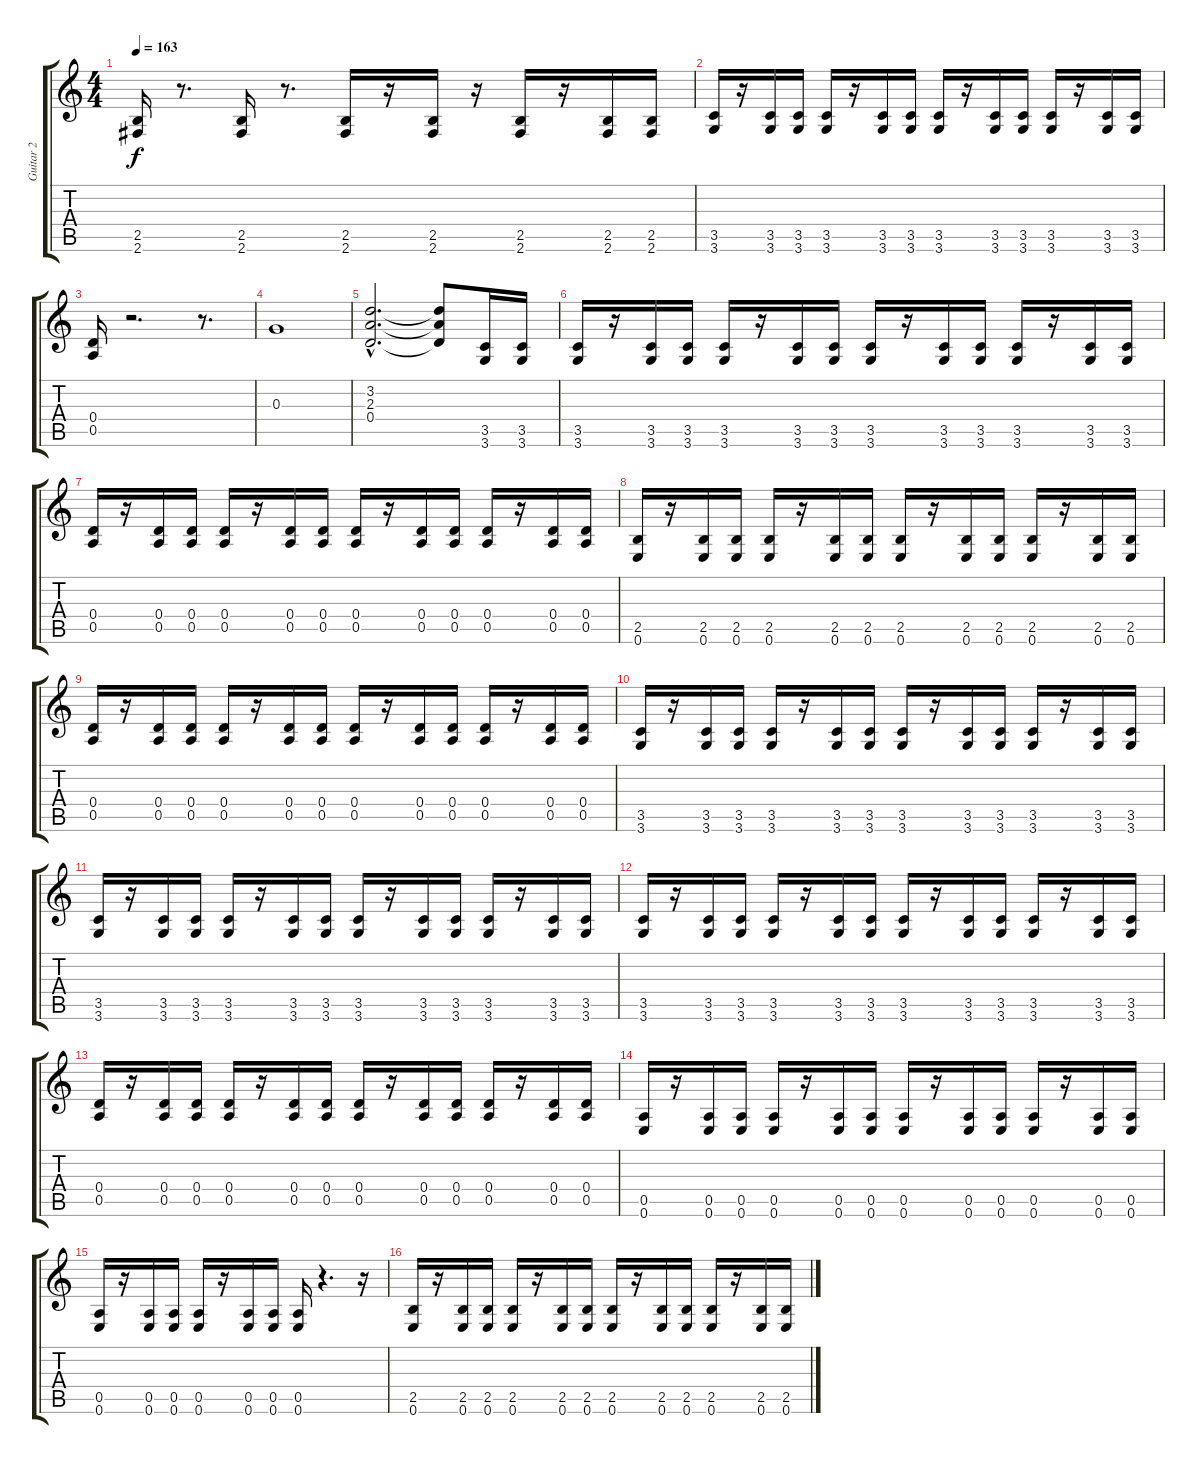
\track ("Guitar 2" "Guitar 2") {instrument electricguitarmuted}
\staff {score tabs}
\tuning (E4 B3 G3 D3 A2 E2) {hide}
\ts (4 4)
\tempo 163
\clef g2
\ks c
(2.5 2.6).16{dy f} r.8{d} (2.5 2.6).16 r.8{d} (2.5 2.6).16 r.16 (2.5 2.6).16 r.16 (2.5 2.6).16 r.16 (2.5 2.6).16 (2.5 2.6).16 |
(3.5 3.6).16 r.16 (3.5 3.6).16 (3.5 3.6).16 (3.5 3.6).16 r.16 (3.5 3.6).16 (3.5 3.6).16 (3.5 3.6).16 r.16 (3.5 3.6).16 (3.5 3.6).16 (3.5 3.6).16 r.16 (3.5 3.6).16 (3.5 3.6).16 |
(0.4 0.5).16 r.2{d} r.8{d} |
0.3.1 |
(3.2{hac} 2.3{hac} 0.4{hac}).2{d} (3.2{t} 2.3{t} 0.4{t}).8 (3.5 3.6).16 (3.5 3.6).16 |
(3.5 3.6).16 r.16 (3.5 3.6).16 (3.5 3.6).16 (3.5 3.6).16 r.16 (3.5 3.6).16 (3.5 3.6).16 (3.5 3.6).16 r.16 (3.5 3.6).16 (3.5 3.6).16 (3.5 3.6).16 r.16 (3.5 3.6).16 (3.5 3.6).16 |
(0.4 0.5).16 r.16 (0.4 0.5).16 (0.4 0.5).16 (0.4 0.5).16 r.16 (0.4 0.5).16 (0.4 0.5).16 (0.4 0.5).16 r.16 (0.4 0.5).16 (0.4 0.5).16 (0.4 0.5).16 r.16 (0.4 0.5).16 (0.4 0.5).16 |
(2.5 0.6).16 r.16 (2.5 0.6).16 (2.5 0.6).16 (2.5 0.6).16 r.16 (2.5 0.6).16 (2.5 0.6).16 (2.5 0.6).16 r.16 (2.5 0.6).16 (2.5 0.6).16 (2.5 0.6).16 r.16 (2.5 0.6).16 (2.5 0.6).16 |
(0.4 0.5).16 r.16 (0.4 0.5).16 (0.4 0.5).16 (0.4 0.5).16 r.16 (0.4 0.5).16 (0.4 0.5).16 (0.4 0.5).16 r.16 (0.4 0.5).16 (0.4 0.5).16 (0.4 0.5).16 r.16 (0.4 0.5).16 (0.4 0.5).16 |
(3.5 3.6).16 r.16 (3.5 3.6).16 (3.5 3.6).16 (3.5 3.6).16 r.16 (3.5 3.6).16 (3.5 3.6).16 (3.5 3.6).16 r.16 (3.5 3.6).16 (3.5 3.6).16 (3.5 3.6).16 r.16 (3.5 3.6).16 (3.5 3.6).16 |
(3.5 3.6).16 r.16 (3.5 3.6).16 (3.5 3.6).16 (3.5 3.6).16 r.16 (3.5 3.6).16 (3.5 3.6).16 (3.5 3.6).16 r.16 (3.5 3.6).16 (3.5 3.6).16 (3.5 3.6).16 r.16 (3.5 3.6).16 (3.5 3.6).16 |
(3.5 3.6).16 r.16 (3.5 3.6).16 (3.5 3.6).16 (3.5 3.6).16 r.16 (3.5 3.6).16 (3.5 3.6).16 (3.5 3.6).16 r.16 (3.5 3.6).16 (3.5 3.6).16 (3.5 3.6).16 r.16 (3.5 3.6).16 (3.5 3.6).16 |
(0.4 0.5).16 r.16 (0.4 0.5).16 (0.4 0.5).16 (0.4 0.5).16 r.16 (0.4 0.5).16 (0.4 0.5).16 (0.4 0.5).16 r.16 (0.4 0.5).16 (0.4 0.5).16 (0.4 0.5).16 r.16 (0.4 0.5).16 (0.4 0.5).16 |
(0.5 0.6).16 r.16 (0.5 0.6).16 (0.5 0.6).16 (0.5 0.6).16 r.16 (0.5 0.6).16 (0.5 0.6).16 (0.5 0.6).16 r.16 (0.5 0.6).16 (0.5 0.6).16 (0.5 0.6).16 r.16 (0.5 0.6).16 (0.5 0.6).16 |
(0.5 0.6).16 r.16 (0.5 0.6).16 (0.5 0.6).16 (0.5 0.6).16 r.16 (0.5 0.6).16 (0.5 0.6).16 (0.5 0.6).16 r.4{d} r.16 |
(2.5 0.6).16 r.16 (2.5 0.6).16 (2.5 0.6).16 (2.5 0.6).16 r.16 (2.5 0.6).16 (2.5 0.6).16 (2.5 0.6).16 r.16 (2.5 0.6).16 (2.5 0.6).16 (2.5 0.6).16 r.16 (2.5 0.6).16 (2.5 0.6).16
